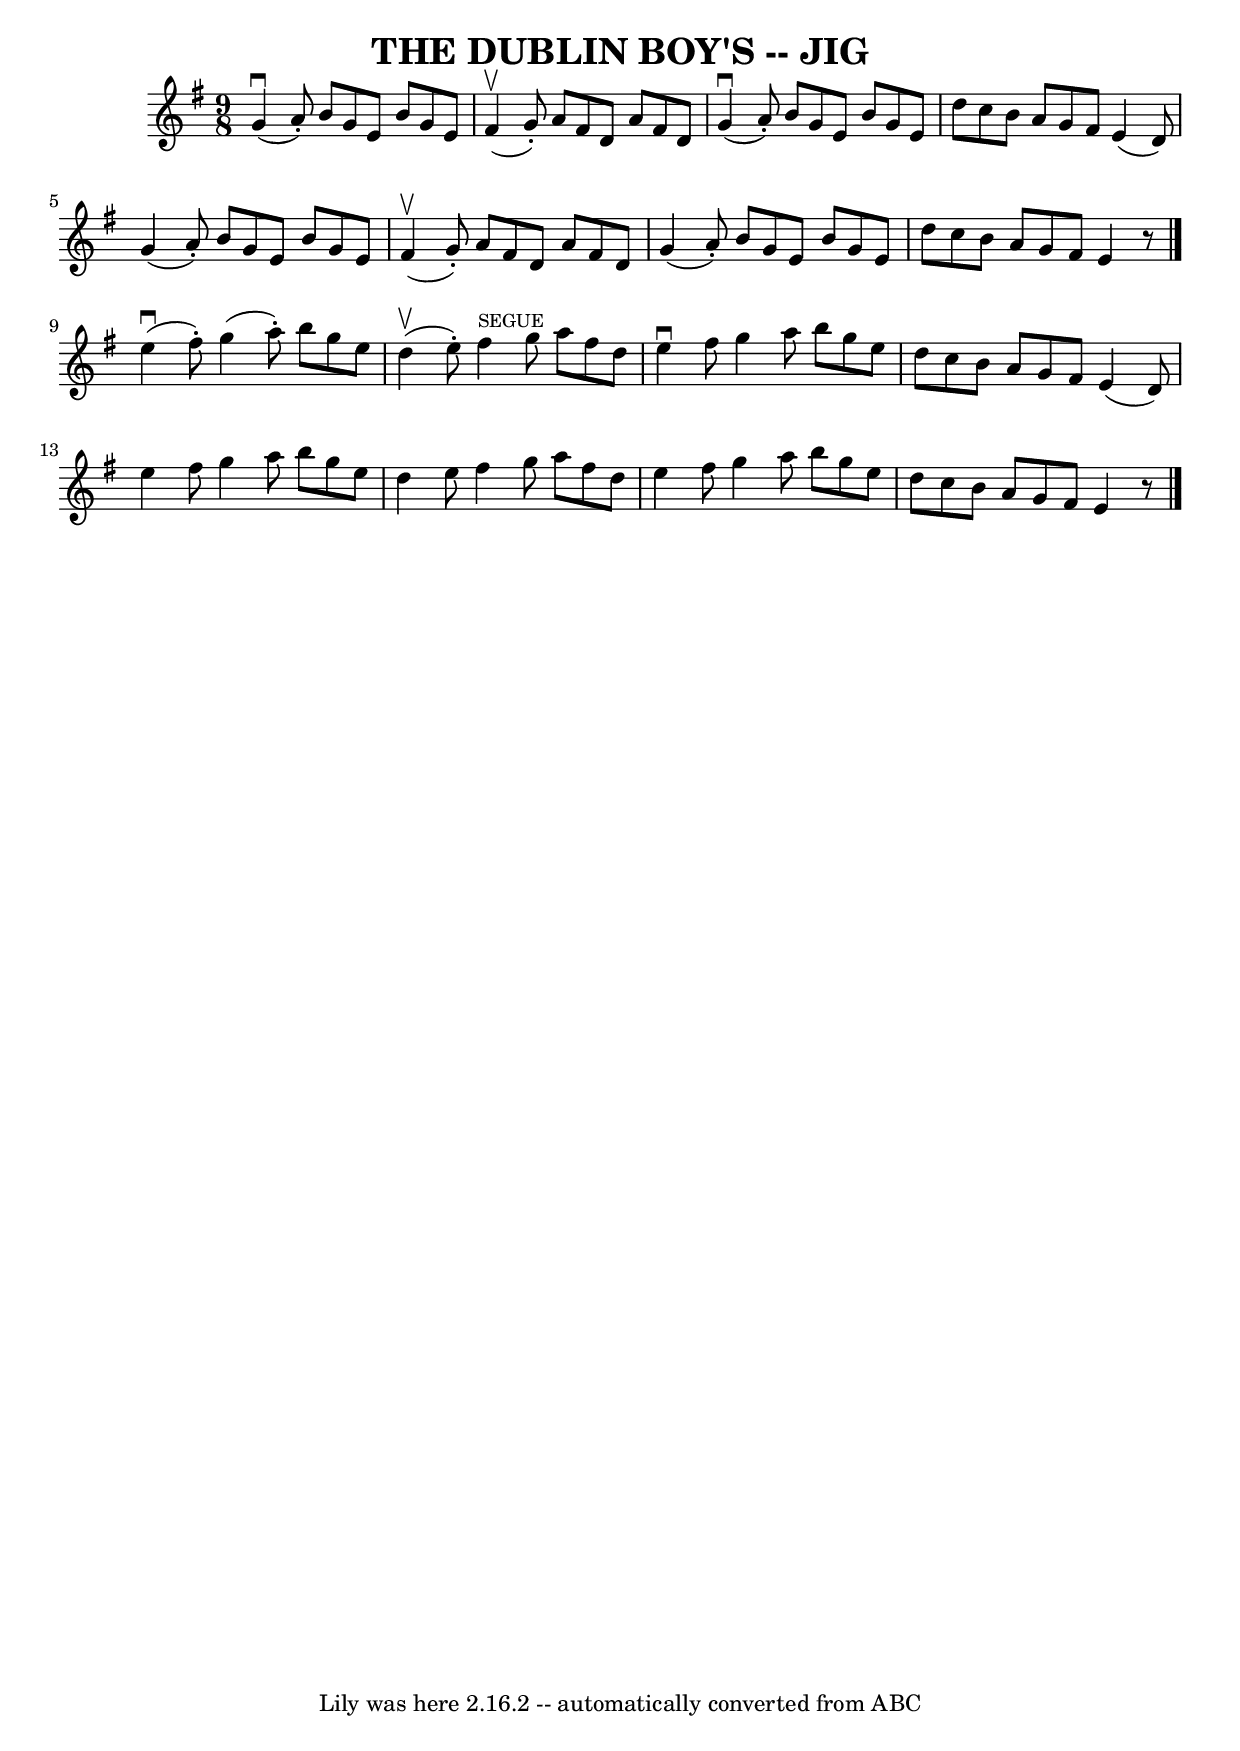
\version "2.16.2"
\include "Mammoth.ily"
\header {
  %% book = "Ryan's Mammoth Collection of Fiddle Tunes"
  crossRefNumber = "1"
  footnotes = ""
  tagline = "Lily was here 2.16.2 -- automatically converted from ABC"
  title = "THE DUBLIN BOY'S -- JIG"

}
voicedefault =  {


  \time 9/8 
  \key e \minor
  g'4 (^\downbow a'8 -.) b'8 g'8 e'8    
  b'8 g'8 e'8    |
  fis'4 (^\upbow g'8 -.) a'8 fis'8    
  d'8 a'8 fis'8 d'8    |
  g'4 (^\downbow a'8 -.) b'8    
  g'8 e'8 b'8 g'8 e'8    |
  d''8 c''8 b'8 a'8 g'8 
  fis'8 e'4 (d'8)       |
  g'4 (a'8 -.) b'8 g'8    
  e'8 b'8 g'8 e'8    |
  fis'4 (^\upbow g'8 -.) a'8    
  fis'8 d'8 a'8 fis'8 d'8    |
  g'4 (a'8 -.) b'8    
  g'8 e'8 b'8 g'8 e'8    |
  d''8 c''8 b'8 a'8 g'8 
  fis'8 e'4    r8   \bar "|." e''4 (^\downbow fis''8 -.) g''4 (
  a''8 -.) b''8 g''8 e''8    |
  d''4 (^\upbow e''8 -.)  
  fis''4^\segue g''8 a''8 fis''8 d''8    |
  e''4 
  ^\downbow fis''8 g''4 a''8 b''8 g''8 e''8    |
  d''8   
  c''8 b'8 a'8 g'8 fis'8 e'4 (d'8)       |
  e''4    
  fis''8 g''4 a''8 b''8 g''8 e''8    |
  d''4 e''8    
  fis''4 g''8 a''8 fis''8 d''8    |
  e''4 fis''8 g''4   
  a''8 b''8 g''8 e''8    |
  d''8 c''8 b'8 a'8 g'8   
  fis'8 e'4    r8   <<   \bar "|."  >>   

}

\score{
  <<

    \context Staff="default"
    {
      \voicedefault 
      
    }

  >>
  \layout {
    
  }
  \midi {
  }

}
